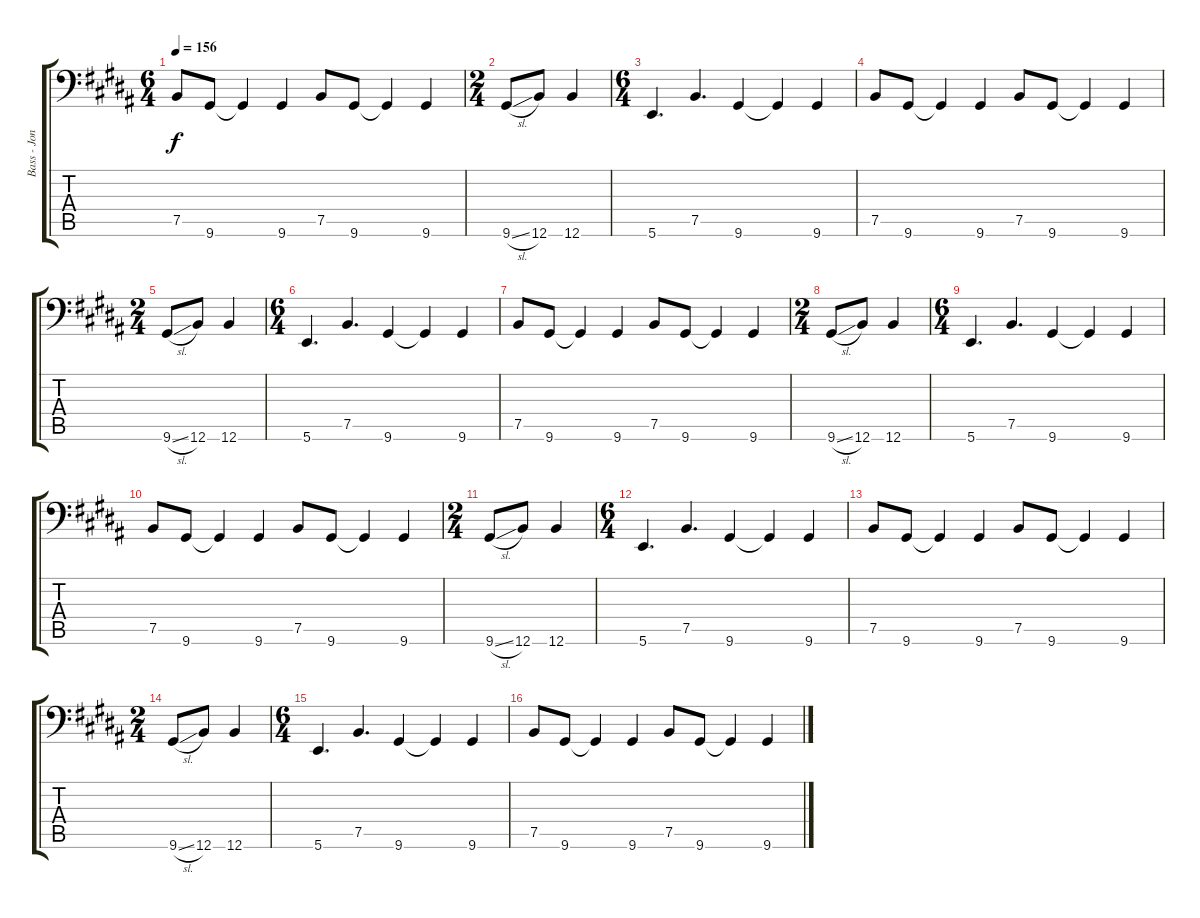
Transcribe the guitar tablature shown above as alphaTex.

\track ("Bass - Jon Stockman " "Bass - Jon") {instrument electricbassfinger}
\staff {score tabs}
\tuning (C3 G2 D2 A1 E1 B0) {hide}
\ts (6 4)
\tempo 156
\clef f4
\ks b
7.5.8{dy f} 9.6.8 9.6{t}.4 9.6.4 7.5.8 9.6.8 9.6{t}.4 9.6.4 |
\ts (2 4)
9.6{sl}.8 12.6.8 12.6.4 |
\ts (6 4)
5.6.4{d} 7.5.4{d} 9.6.4 9.6{t}.4 9.6.4 |
7.5.8 9.6.8 9.6{t}.4 9.6.4 7.5.8 9.6.8 9.6{t}.4 9.6.4 |
\ts (2 4)
9.6{sl}.8 12.6.8 12.6.4 |
\ts (6 4)
5.6.4{d} 7.5.4{d} 9.6.4 9.6{t}.4 9.6.4 |
7.5.8 9.6.8 9.6{t}.4 9.6.4 7.5.8 9.6.8 9.6{t}.4 9.6.4 |
\ts (2 4)
9.6{sl}.8 12.6.8 12.6.4 |
\ts (6 4)
5.6.4{d} 7.5.4{d} 9.6.4 9.6{t}.4 9.6.4 |
7.5.8 9.6.8 9.6{t}.4 9.6.4 7.5.8 9.6.8 9.6{t}.4 9.6.4 |
\ts (2 4)
9.6{sl}.8 12.6.8 12.6.4 |
\ts (6 4)
5.6.4{d} 7.5.4{d} 9.6.4 9.6{t}.4 9.6.4 |
7.5.8 9.6.8 9.6{t}.4 9.6.4 7.5.8 9.6.8 9.6{t}.4 9.6.4 |
\ts (2 4)
9.6{sl}.8 12.6.8 12.6.4 |
\ts (6 4)
5.6.4{d} 7.5.4{d} 9.6.4 9.6{t}.4 9.6.4 |
7.5.8 9.6.8 9.6{t}.4 9.6.4 7.5.8 9.6.8 9.6{t}.4 9.6.4
